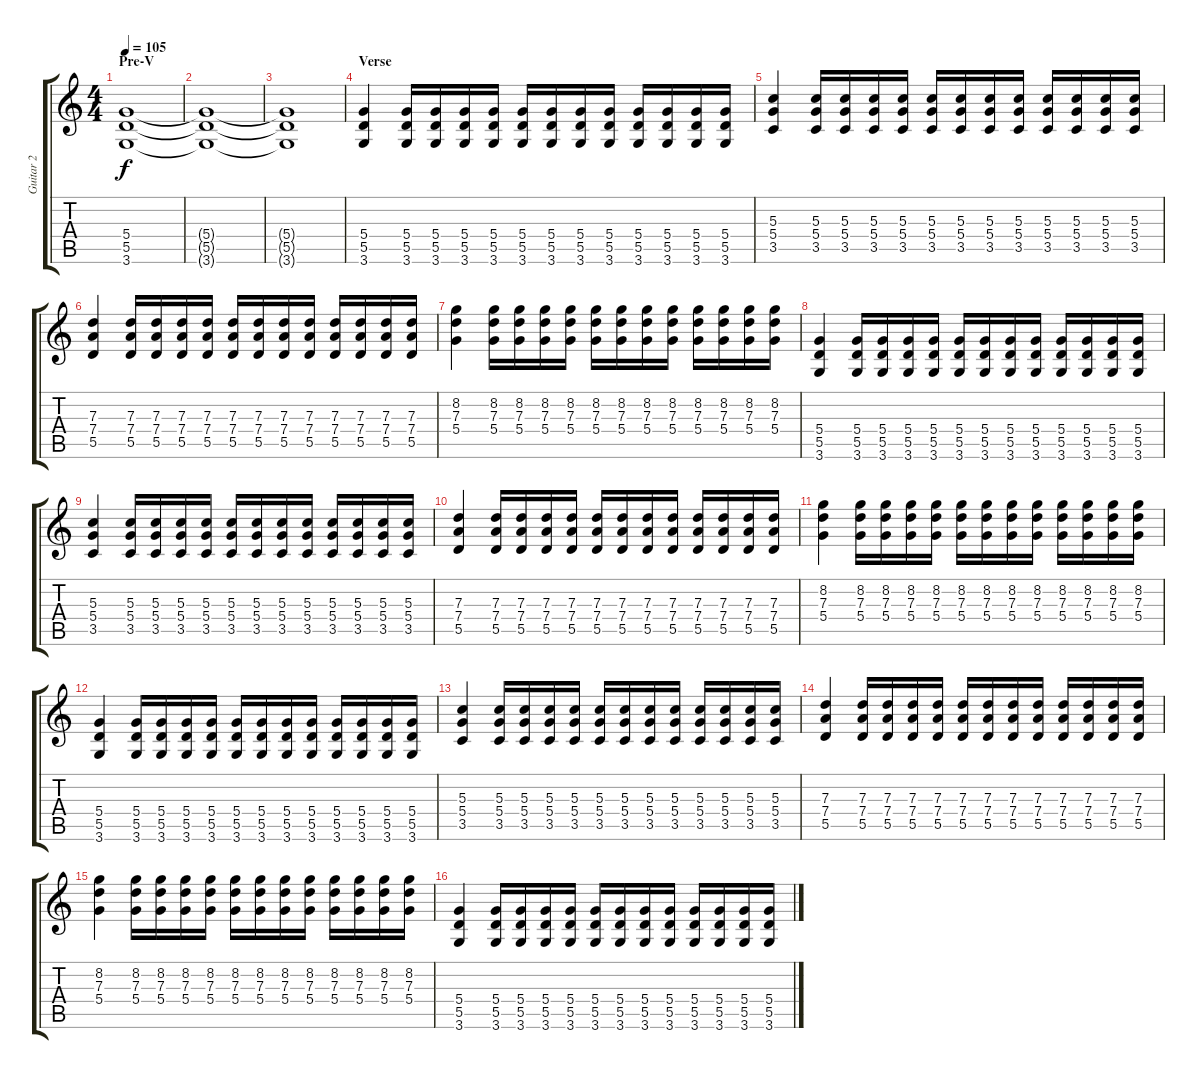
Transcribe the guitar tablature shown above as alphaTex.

\track ("Guitar 2" "Guitar 2") {instrument distortionguitar}
\staff {score tabs}
\tuning (E4 B3 G3 D3 A2 E2) {hide}
\ts (4 4)
\section ("" "Pre-V")
\tempo 105
\clef g2
\ks c
(5.4 5.5 3.6).1{dy f} |
(5.4{t} 5.5{t} 3.6{t}).1{volume 7} |
(5.4{t} 5.5{t} 3.6{t}).1 |
\section ("" "Verse")
(5.4 5.5 3.6).4{volume 12} (5.4 5.5 3.6).16 (5.4 5.5 3.6).16 (5.4 5.5 3.6).16 (5.4 5.5 3.6).16 (5.4 5.5 3.6).16 (5.4 5.5 3.6).16 (5.4 5.5 3.6).16 (5.4 5.5 3.6).16 (5.4 5.5 3.6).16 (5.4 5.5 3.6).16 (5.4 5.5 3.6).16 (5.4 5.5 3.6).16 |
(5.3 5.4 3.5).4 (5.3 5.4 3.5).16 (5.3 5.4 3.5).16 (5.3 5.4 3.5).16 (5.3 5.4 3.5).16 (5.3 5.4 3.5).16 (5.3 5.4 3.5).16 (5.3 5.4 3.5).16 (5.3 5.4 3.5).16 (5.3 5.4 3.5).16 (5.3 5.4 3.5).16 (5.3 5.4 3.5).16 (5.3 5.4 3.5).16 |
(7.3 7.4 5.5).4 (7.3 7.4 5.5).16 (7.3 7.4 5.5).16 (7.3 7.4 5.5).16 (7.3 7.4 5.5).16 (7.3 7.4 5.5).16 (7.3 7.4 5.5).16 (7.3 7.4 5.5).16 (7.3 7.4 5.5).16 (7.3 7.4 5.5).16 (7.3 7.4 5.5).16 (7.3 7.4 5.5).16 (7.3 7.4 5.5).16 |
(8.2 7.3 5.4).4 (8.2 7.3 5.4).16 (8.2 7.3 5.4).16 (8.2 7.3 5.4).16 (8.2 7.3 5.4).16 (8.2 7.3 5.4).16 (8.2 7.3 5.4).16 (8.2 7.3 5.4).16 (8.2 7.3 5.4).16 (8.2 7.3 5.4).16 (8.2 7.3 5.4).16 (8.2 7.3 5.4).16 (8.2 7.3 5.4).16 |
(5.4 5.5 3.6).4{volume 14} (5.4 5.5 3.6).16 (5.4 5.5 3.6).16 (5.4 5.5 3.6).16 (5.4 5.5 3.6).16 (5.4 5.5 3.6).16 (5.4 5.5 3.6).16 (5.4 5.5 3.6).16 (5.4 5.5 3.6).16 (5.4 5.5 3.6).16 (5.4 5.5 3.6).16 (5.4 5.5 3.6).16 (5.4 5.5 3.6).16 |
(5.3 5.4 3.5).4 (5.3 5.4 3.5).16 (5.3 5.4 3.5).16 (5.3 5.4 3.5).16 (5.3 5.4 3.5).16 (5.3 5.4 3.5).16 (5.3 5.4 3.5).16 (5.3 5.4 3.5).16 (5.3 5.4 3.5).16 (5.3 5.4 3.5).16 (5.3 5.4 3.5).16 (5.3 5.4 3.5).16 (5.3 5.4 3.5).16 |
(7.3 7.4 5.5).4 (7.3 7.4 5.5).16 (7.3 7.4 5.5).16 (7.3 7.4 5.5).16 (7.3 7.4 5.5).16 (7.3 7.4 5.5).16 (7.3 7.4 5.5).16 (7.3 7.4 5.5).16 (7.3 7.4 5.5).16 (7.3 7.4 5.5).16 (7.3 7.4 5.5).16 (7.3 7.4 5.5).16 (7.3 7.4 5.5).16 |
(8.2 7.3 5.4).4 (8.2 7.3 5.4).16 (8.2 7.3 5.4).16 (8.2 7.3 5.4).16 (8.2 7.3 5.4).16 (8.2 7.3 5.4).16 (8.2 7.3 5.4).16 (8.2 7.3 5.4).16 (8.2 7.3 5.4).16 (8.2 7.3 5.4).16 (8.2 7.3 5.4).16 (8.2 7.3 5.4).16 (8.2 7.3 5.4).16 |
(5.4 5.5 3.6).4{volume 14} (5.4 5.5 3.6).16 (5.4 5.5 3.6).16 (5.4 5.5 3.6).16 (5.4 5.5 3.6).16 (5.4 5.5 3.6).16 (5.4 5.5 3.6).16 (5.4 5.5 3.6).16 (5.4 5.5 3.6).16 (5.4 5.5 3.6).16 (5.4 5.5 3.6).16 (5.4 5.5 3.6).16 (5.4 5.5 3.6).16 |
(5.3 5.4 3.5).4 (5.3 5.4 3.5).16 (5.3 5.4 3.5).16 (5.3 5.4 3.5).16 (5.3 5.4 3.5).16 (5.3 5.4 3.5).16 (5.3 5.4 3.5).16 (5.3 5.4 3.5).16 (5.3 5.4 3.5).16 (5.3 5.4 3.5).16 (5.3 5.4 3.5).16 (5.3 5.4 3.5).16 (5.3 5.4 3.5).16 |
(7.3 7.4 5.5).4 (7.3 7.4 5.5).16 (7.3 7.4 5.5).16 (7.3 7.4 5.5).16 (7.3 7.4 5.5).16 (7.3 7.4 5.5).16 (7.3 7.4 5.5).16 (7.3 7.4 5.5).16 (7.3 7.4 5.5).16 (7.3 7.4 5.5).16 (7.3 7.4 5.5).16 (7.3 7.4 5.5).16 (7.3 7.4 5.5).16 |
(8.2 7.3 5.4).4 (8.2 7.3 5.4).16 (8.2 7.3 5.4).16 (8.2 7.3 5.4).16 (8.2 7.3 5.4).16 (8.2 7.3 5.4).16 (8.2 7.3 5.4).16 (8.2 7.3 5.4).16 (8.2 7.3 5.4).16 (8.2 7.3 5.4).16 (8.2 7.3 5.4).16 (8.2 7.3 5.4).16 (8.2 7.3 5.4).16 |
(5.4 5.5 3.6).4{volume 14} (5.4 5.5 3.6).16 (5.4 5.5 3.6).16 (5.4 5.5 3.6).16 (5.4 5.5 3.6).16 (5.4 5.5 3.6).16 (5.4 5.5 3.6).16 (5.4 5.5 3.6).16 (5.4 5.5 3.6).16 (5.4 5.5 3.6).16 (5.4 5.5 3.6).16 (5.4 5.5 3.6).16 (5.4 5.5 3.6).16
